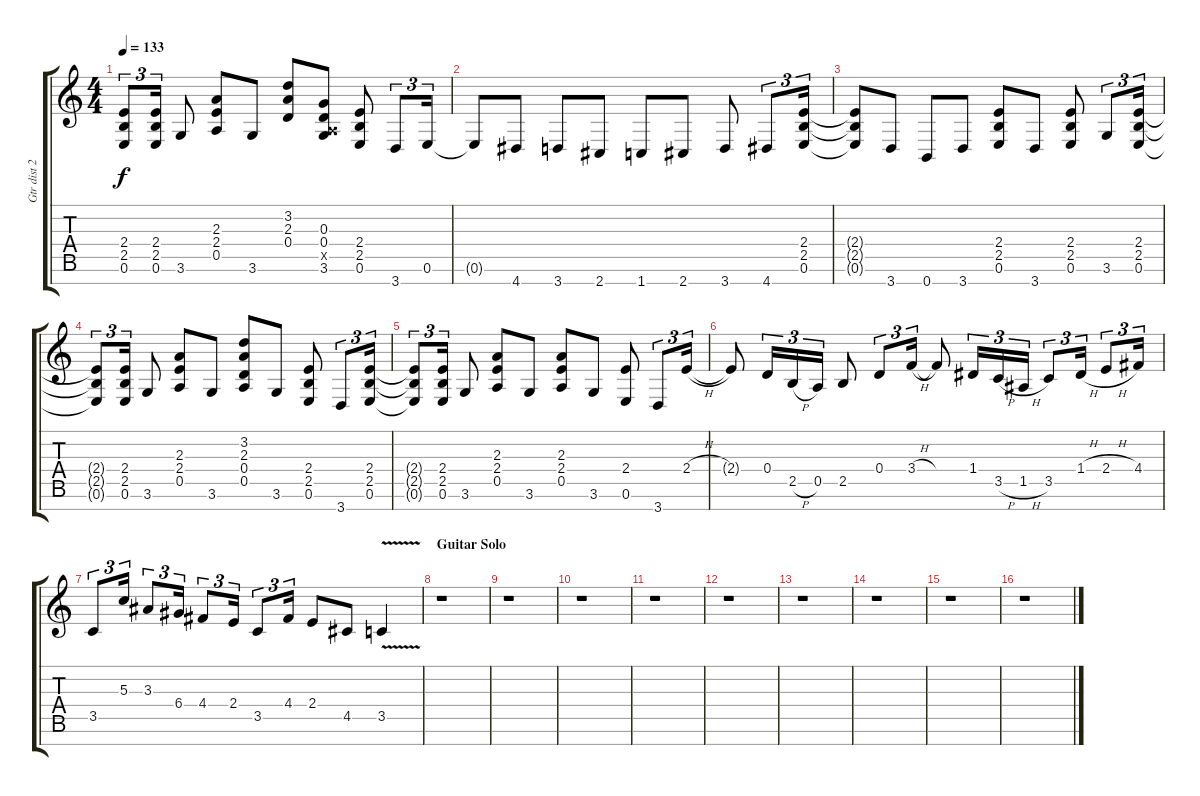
\track ("Gtr dist 2" "Gtr dist 2") {instrument distortionguitar}
\staff {score tabs}
\tuning (E4 B3 G3 D3 A2 E2 B1) {hide}
\ts (4 4)
\tempo 133
\clef g2
\ks c
(2.4{t} 2.5{t} 0.6{t}).8{tu (3 2) dy f} (2.4 2.5 0.6).16{tu (3 2)} 3.6.8 (2.3 2.4 0.5).8 3.6.8 (3.2 2.3 0.4).8 (0.3 0.4 0.5{x} 3.6).8 (2.4 2.5 0.6).8 3.7.8{tu (3 2)} 0.6.16{tu (3 2)} |
0.6{t}.8 4.7.8 3.7.8 2.7.8 1.7.8 2.7.8 3.7.8 4.7.8{tu (3 2)} (2.4 2.5 0.6).16{tu (3 2)} |
(2.4{t} 2.5{t} 0.6{t}).8 3.7.8 0.7.8 3.7.8 (2.4 2.5 0.6).8 3.7.8 (2.4 2.5 0.6).8 3.6.8{tu (3 2)} (2.4 2.5 0.6).16{tu (3 2)} |
(2.4{t} 2.5{t} 0.6{t}).8{tu (3 2)} (2.4 2.5 0.6).16{tu (3 2)} 3.6.8 (2.3 2.4 0.5).8 3.6.8 (3.2 2.3 0.4 0.5).8 3.6.8 (2.4 2.5 0.6).8 3.7.8{tu (3 2)} (2.4 2.5 0.6).16{tu (3 2)} |
(2.4{t} 2.5{t} 0.6{t}).8{tu (3 2)} (2.4 2.5 0.6).16{tu (3 2)} 3.6.8 (2.3 2.4 0.5).8 3.6.8 (2.3 2.4 0.5).8 3.6.8 (2.4 0.6).8 3.7.8{tu (3 2)} 2.4{h}.16{tu (3 2)} |
2.4{t}.8 0.4.16{tu (3 2)} 2.5{h}.16{tu (3 2)} 0.5.16{tu (3 2)} 2.5.8 0.4.8{tu (3 2)} 3.4{h}.16{tu (3 2)} 3.4{t}.8 1.4.16{tu (3 2)} 3.5{h}.16{tu (3 2)} 1.5{h}.16{tu (3 2)} 3.5.8{tu (3 2)} 1.4{h}.16{tu (3 2)} 2.4{h}.8{tu (3 2)} 4.4.16{tu (3 2)} |
3.5.8{tu (3 2)} 5.3.16{tu (3 2)} 3.3.8{tu (3 2)} 6.4.16{tu (3 2)} 4.4.8{tu (3 2)} 2.4.16{tu (3 2)} 3.5.8{tu (3 2)} 4.4.16{tu (3 2)} 2.4.8 4.5.8 3.5{v}.4 |
\section ("" "Guitar Solo")
r.1 |
r.1 |
r.1 |
r.1 |
r.1 |
r.1 |
r.1 |
r.1 |
r.1
